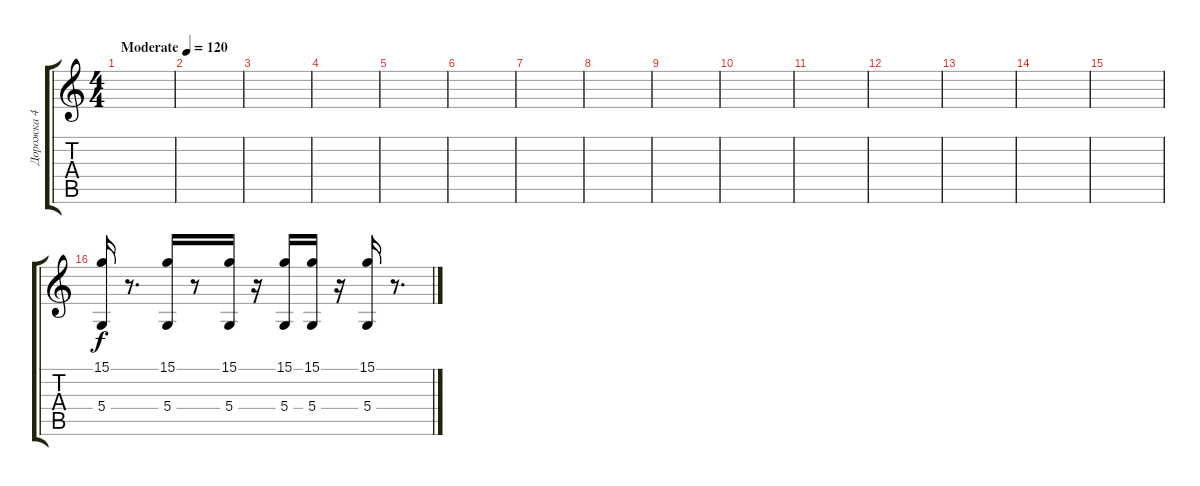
\track ("Дорожка 4" "Дорожка 4") {instrument lead4chiff}
\staff {score tabs}
\tuning (E4 B3 G3 D3 A2 E2) {hide}
\ts (4 4)
\tempo (120 "Moderate")
\clef g2
\ks c
|
|
|
|
|
|
|
|
|
|
|
|
|
|
|
(15.1 5.4).16 r.8{d} (15.1 5.4).16 r.8 (15.1 5.4).16 r.16 (15.1 5.4).16 (15.1 5.4).16 r.16 (15.1 5.4).16 r.8{d}
